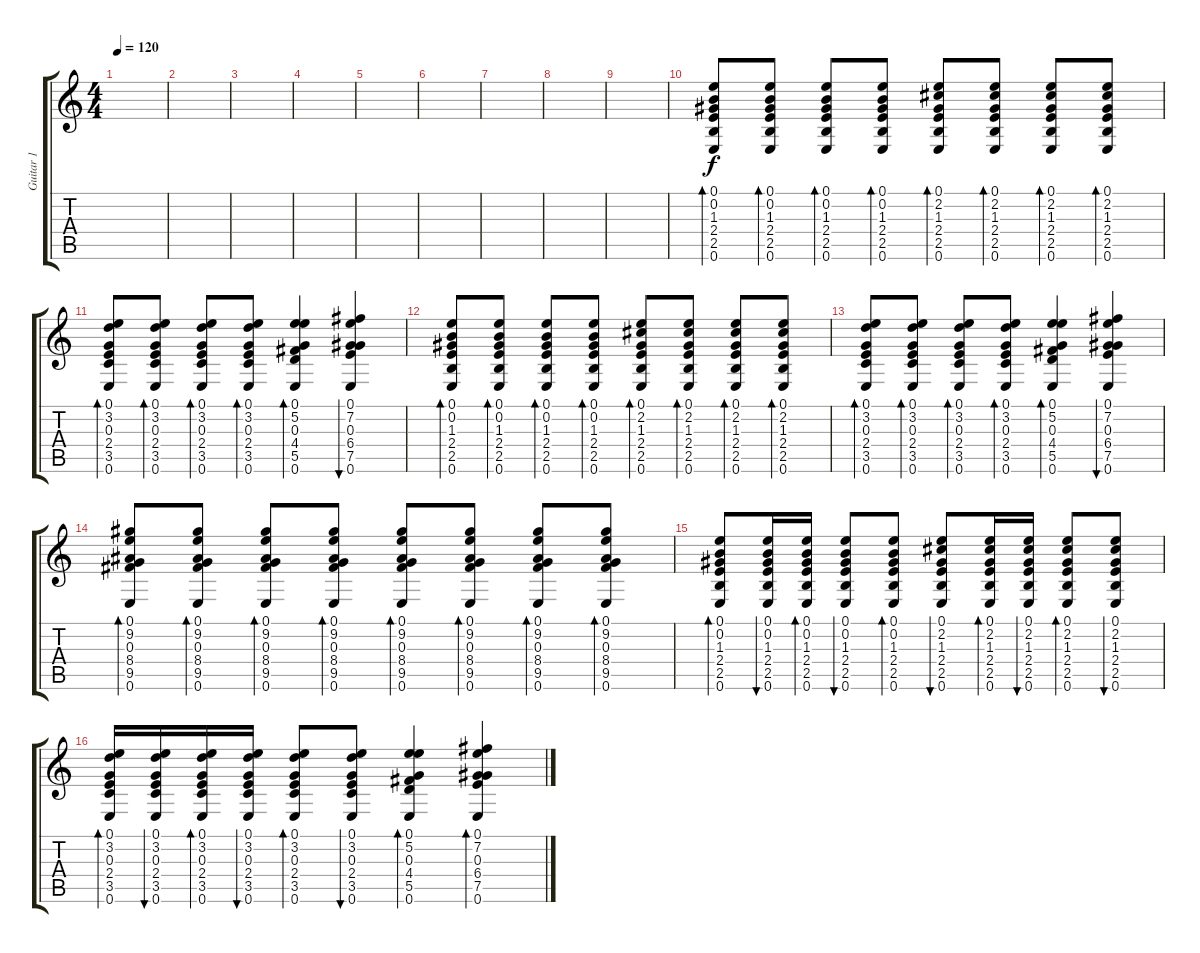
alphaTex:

\track ("Guitar 1" "Guitar 1") {instrument electricguitarjazz}
\staff {score tabs}
\tuning (E4 B3 G3 D3 A2 E2) {hide}
\ts (4 4)
\tempo 120
\clef g2
\ks c
|
|
|
|
|
|
|
|
|
(0.1 0.2 1.3 2.4 2.5 0.6).8{bd 30 balance 0} (0.1 0.2 1.3 2.4 2.5 0.6).8{bd 30} (0.1 0.2 1.3 2.4 2.5 0.6).8{bd 30} (0.1 0.2 1.3 2.4 2.5 0.6).8{bd 30} (0.1 2.2 1.3 2.4 2.5 0.6).8{bd 30} (0.1 2.2 1.3 2.4 2.5 0.6).8{bd 30} (0.1 2.2 1.3 2.4 2.5 0.6).8{bd 30} (0.1 2.2 1.3 2.4 2.5 0.6).8{bd 30} |
(0.1 3.2 0.3 2.4 3.5 0.6).8{bd 30} (0.1 3.2 0.3 2.4 3.5 0.6).8{bd 30} (0.1 3.2 0.3 2.4 3.5 0.6).8{bd 30} (0.1 3.2 0.3 2.4 3.5 0.6).8{bd 30} (0.1 5.2 0.3 4.4 5.5 0.6).4{bd 30} (0.1 7.2 0.3 6.4 7.5 0.6).4{bu 30} |
(0.1 0.2 1.3 2.4 2.5 0.6).8{bd 30 balance 0} (0.1 0.2 1.3 2.4 2.5 0.6).8{bd 30} (0.1 0.2 1.3 2.4 2.5 0.6).8{bd 30} (0.1 0.2 1.3 2.4 2.5 0.6).8{bd 30} (0.1 2.2 1.3 2.4 2.5 0.6).8{bd 30} (0.1 2.2 1.3 2.4 2.5 0.6).8{bd 30} (0.1 2.2 1.3 2.4 2.5 0.6).8{bd 30} (0.1 2.2 1.3 2.4 2.5 0.6).8{bd 30} |
(0.1 3.2 0.3 2.4 3.5 0.6).8{bd 30} (0.1 3.2 0.3 2.4 3.5 0.6).8{bd 30} (0.1 3.2 0.3 2.4 3.5 0.6).8{bd 30} (0.1 3.2 0.3 2.4 3.5 0.6).8{bd 30} (0.1 5.2 0.3 4.4 5.5 0.6).4{bd 30} (0.1 7.2 0.3 6.4 7.5 0.6).4{bu 30} |
(0.1 9.2 0.3 8.4 9.5 0.6).8{bd 30} (0.1 9.2 0.3 8.4 9.5 0.6).8{bd 30} (0.1 9.2 0.3 8.4 9.5 0.6).8{bd 30} (0.1 9.2 0.3 8.4 9.5 0.6).8{bd 30} (0.1 9.2 0.3 8.4 9.5 0.6).8{bd 30} (0.1 9.2 0.3 8.4 9.5 0.6).8{bd 30} (0.1 9.2 0.3 8.4 9.5 0.6).8{bd 30} (0.1 9.2 0.3 8.4 9.5 0.6).8{bd 30} |
(0.1 0.2 1.3 2.4 2.5 0.6).8{bd 30} (0.1 0.2 1.3 2.4 2.5 0.6).16{bu 30} (0.1 0.2 1.3 2.4 2.5 0.6).16{bd 30} (0.1 0.2 1.3 2.4 2.5 0.6).8{bu 30} (0.1 0.2 1.3 2.4 2.5 0.6).8{bd 30} (0.1 2.2 1.3 2.4 2.5 0.6).8{bu 30} (0.1 2.2 1.3 2.4 2.5 0.6).16{bd 30} (0.1 2.2 1.3 2.4 2.5 0.6).16{bu 30} (0.1 2.2 1.3 2.4 2.5 0.6).8{bd 30} (0.1 2.2 1.3 2.4 2.5 0.6).8{bu 30} |
(0.1 3.2 0.3 2.4 3.5 0.6).16{bd 30} (0.1 3.2 0.3 2.4 3.5 0.6).16{bu 30} (0.1 3.2 0.3 2.4 3.5 0.6).16{bd 30} (0.1 3.2 0.3 2.4 3.5 0.6).16{bu 30} (0.1 3.2 0.3 2.4 3.5 0.6).8{bd 30} (0.1 3.2 0.3 2.4 3.5 0.6).8{bu 30} (0.1 5.2 0.3 4.4 5.5 0.6).4{bd 30} (0.1 7.2 0.3 6.4 7.5 0.6).4{bd 30}
